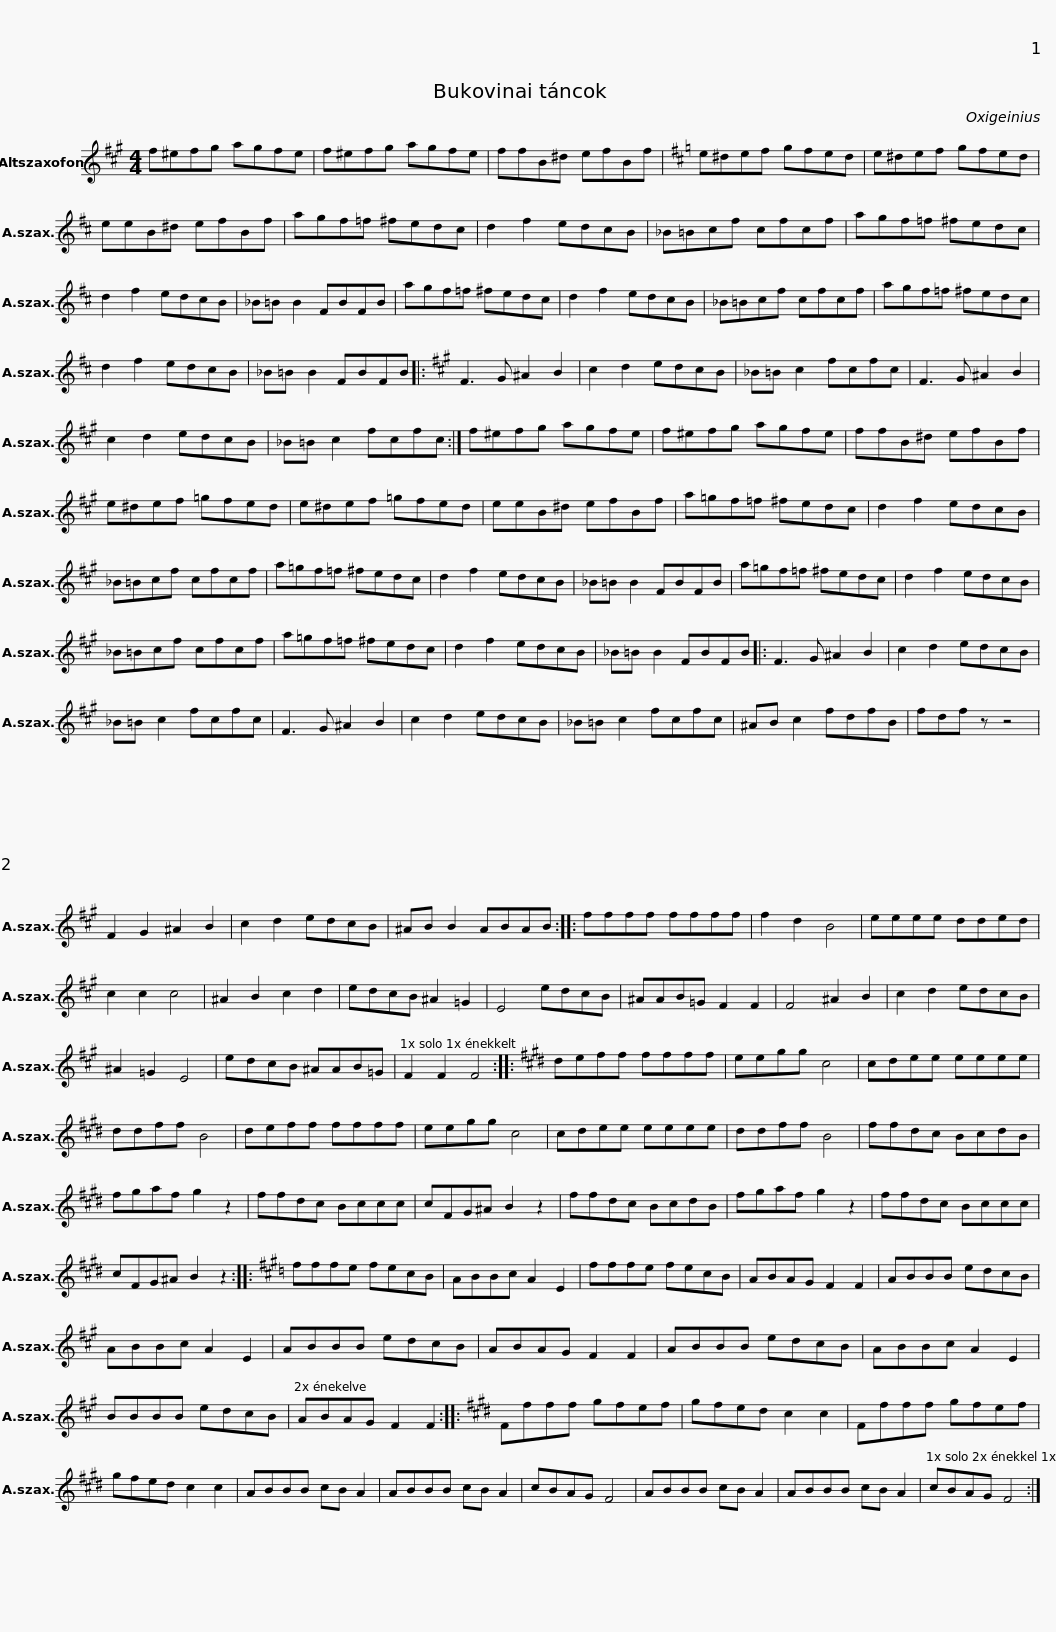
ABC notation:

X:1
L:1/8
M:4/4
I:linebreak $
K:none
V:1 treble transpose=-9
V:1
[K:A] f^efg agfe | f^efg agfe | ffB^d efBf |[K:D] e^def gfed |$[K:D] e^def gfed | %5
 eeB^d efBf | agf=f ^fedc | d2 f2 edcB | _B=Bcf cfcf |$ agf=f ^fedc | %10
 d2 f2 edcB | _B=B B2 FBFB | agf=f ^fedc | d2 f2 edcB |$ _B=Bcf cfcf | %15
 agf=f ^fedc | d2 f2 edcB | _B=B B2 FBFB |:[K:A] F3 G ^A2 B2 |$ c2 d2 edcB | %20
 _B=B c2 fcfc | F3 G ^A2 B2 | c2 d2 edcB | _B=B c2 fcfc :| f^efg agfe |$ %25
 f^efg agfe | ffB^d efBf | e^def =gfed | e^def =gfed | eeB^d efBf |$ %30
 a=gf=f ^fedc | d2 f2 edcB | _B=Bcf cfcf | a=gf=f ^fedc | d2 f2 edcB |$ %35
 _B=B B2 FBFB | a=gf=f ^fedc | d2 f2 edcB | _B=Bcf cfcf | a=gf=f ^fedc |$ %40
 d2 f2 edcB | _B=B B2 FBFB |: F3 G ^A2 B2 | c2 d2 edcB | _B=B c2 fcfc | %45
 F3 G ^A2 B2 |$ c2 d2 edcB | _B=B c2 fcfc | ^AB c2 fdfB | fdf z z4 | %50
 F2 G2 ^A2 B2 | c2 d2 edcB |$ ^AB B2 ABAB :: ffff ffff | f2 d2 B4 | %55
 eeee dded | c2 c2 c4 | ^A2 B2 c2 d2 | edcB ^A2 =G2 |$ E4 edcB | %60
 ^AAB=G F2 F2 | F4 ^A2 B2 | c2 d2 edcB | ^A2 =G2 E4 | edcB ^AAB=G | %65
 F2 F2 F4 ::$[K:E] deff ffff | eegg c4 | cdee eeee | ddff B4 | %70
 deff ffff | eegg c4 |$ cdee eeee | ddff B4 | ffdc BcdB | %75
 fgaf g2 z2 | ffdc Bccc | cFG^A B2 z2 |$ ffdc BcdB | fgaf g2 z2 | %80
 ffdc Bccc | cFG^A B2 z2 ::[K:A] fffe fecB |$ ABBc A2 E2 | fffe fecB | %85
 ABAG F2 F2 | ABBB edcB | ABBc A2 E2 | ABBB edcB |$ ABAG F2 F2 | %90
 ABBB edcB | ABBc A2 E2 | BBBB edcB | ABAG F2 F2 ::$[K:E] Ffff gfef | %95
 gfed c2 c2 | Ffff gfef | gfed c2 c2 | ABBB cB A2 | ABBB cB A2 |$ %100
 cBAG F4 | ABBB cB A2 | ABBB cB A2 | cBAG F4 :| %104
